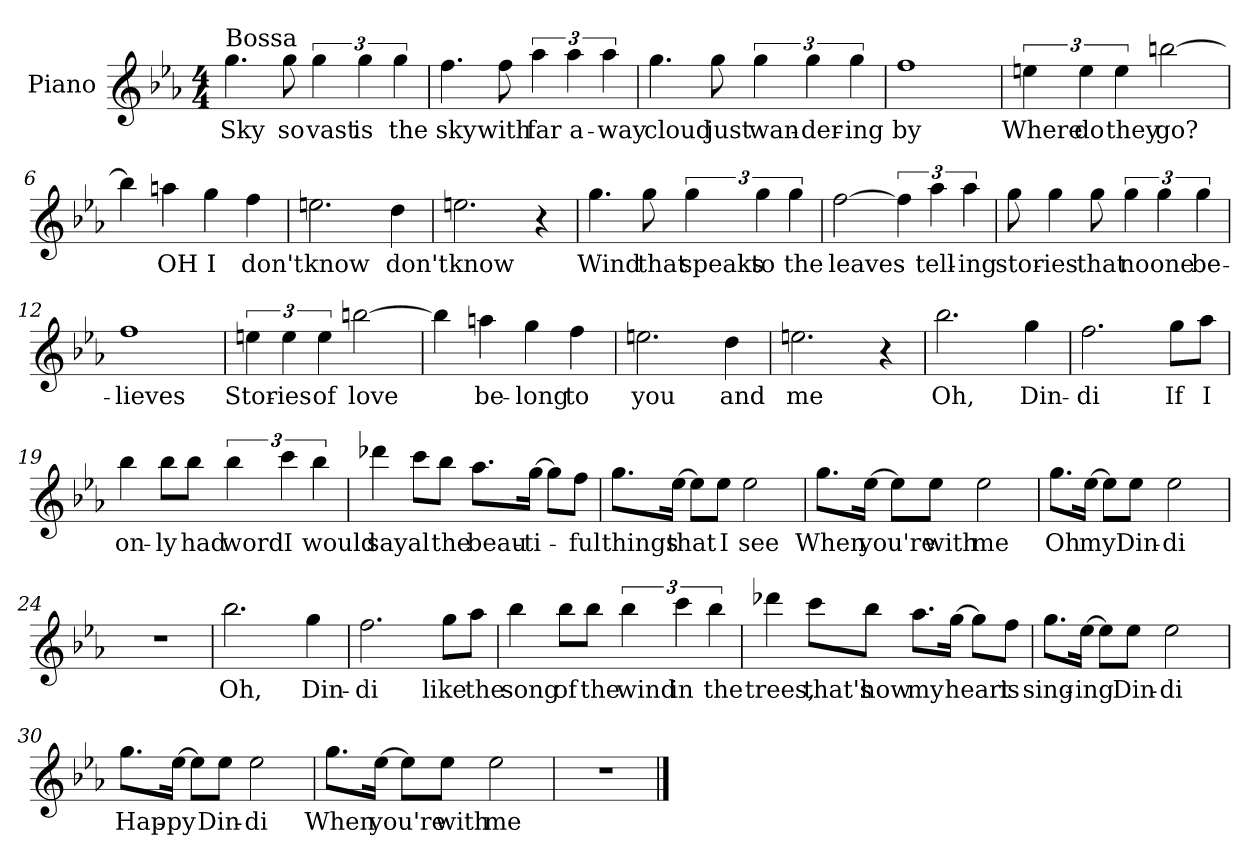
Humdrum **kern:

**kern	**text
*part1	*part1
*staff1	*staff1
*I"Piano	*
*I'Pno.	*
*clefG2	*
*k[b-e-a-]	*
*M4/4	*
=1	=1
!LO:TX:a:t=Bossa	!
!	!LO:LY:b
4.gg\	Sky
!	!LO:LY:b
8gg\	so
!	!LO:LY:b
6gg\	vast
!	!LO:LY:b
6gg\	is
!	!LO:LY:b
6gg\	the
=2	=2
!	!LO:LY:b
4.ff\	sky
!	!LO:LY:b
8ff\	with
!	!LO:LY:b
6aa-\	far
!	!LO:LY:b
6aa-\	a-
!	!LO:LY:b
6aa-\	-way
=3	=3
!	!LO:LY:b
4.gg\	cloud
!	!LO:LY:b
8gg\	just
!	!LO:LY:b
6gg\	wan-
!	!LO:LY:b
6gg\	-der-
!	!LO:LY:b
6gg\	-ing
=4	=4
!	!LO:LY:b
1ff	by
!!LO:LB:g=z
=5	=5
!	!LO:LY:b
6een\	Where
!	!LO:LY:b
6ee\	do
!	!LO:LY:b
6ee\	they
!	!LO:LY:b
[2bbn\	go?
=6	=6
4bb\]	.
!	!LO:LY:b
4aan\	OH
!	!LO:LY:b
4gg\	I
!	!LO:LY:b
4ff\	don't
=7	=7
!	!LO:LY:b
2.een\	know
!	!LO:LY:b
4dd\	don't
=8	=8
!	!LO:LY:b
2.een\	know
4r	.
!!LO:LB:g=z
=9	=9
!	!LO:LY:b
4.gg\	Wind
!	!LO:LY:b
8gg\	that
!	!LO:LY:b
6gg\	speaks
!	!LO:LY:b
6gg\	to
!	!LO:LY:b
6gg\	the
=10	=10
!	!LO:LY:b
[2ff\	leaves
6ff\]	.
!	!LO:LY:b
6aa-\	tell-
!	!LO:LY:b
6aa-\	-ing
=11	=11
!	!LO:LY:b
8gg\	stor-
!	!LO:LY:b
4gg\	-ies
!	!LO:LY:b
8gg\	that
!	!LO:LY:b
6gg\	no
!	!LO:LY:b
6gg\	one
!	!LO:LY:b
6gg\	be-
=12	=12
!	!LO:LY:b
1ff	-lieves
!!LO:LB:g=z
=13	=13
!	!LO:LY:b
6een\	Stor-
!	!LO:LY:b
6ee\	-ies
!	!LO:LY:b
6ee\	of
!	!LO:LY:b
[2bbn\	love
=14	=14
4bb\]	.
!	!LO:LY:b
4aan\	be-
!	!LO:LY:b
4gg\	-long
!	!LO:LY:b
4ff\	to
=15	=15
!	!LO:LY:b
2.een\	you
!	!LO:LY:b
4dd\	and
=16	=16
!	!LO:LY:b
2.een\	me
4r	.
!!LO:LB:g=z
=17	=17
!	!LO:LY:b
2.bb-\	Oh,
!	!LO:LY:b
4gg\	Din-
=18	=18
!	!LO:LY:b
2.ff\	-di
!	!LO:LY:b
8gg\L	If
!	!LO:LY:b
8aa-\J	I
=19	=19
!	!LO:LY:b
4bb-\	on-
!	!LO:LY:b
8bb-\L	-ly
!	!LO:LY:b
8bb-\J	had
!	!LO:LY:b
6bb-\	word
!	!LO:LY:b
6ccc\	I
!	!LO:LY:b
6bb-\	would
=20	=20
!	!LO:LY:b
4ddd-X\	say
!	!LO:LY:b
8ccc\L	al
!	!LO:LY:b
8bb-\J	the
!	!LO:LY:b
8.aa-\L	beau-
!	!LO:LY:b
[16gg\Jk	-ti-
8gg\L]	.
!	!LO:LY:b
8ff\J	-ful
=21	=21
!	!LO:LY:b
8.gg\L	things
!	!LO:LY:b
[16ee-\Jk	that
8ee-\L]	.
!	!LO:LY:b
8ee-\J	I
!	!LO:LY:b
2ee-\	see
!!LO:LB:g=z
=22	=22
!	!LO:LY:b
8.gg\L	When
!	!LO:LY:b
[16ee-\Jk	you're
8ee-\L]	.
!	!LO:LY:b
8ee-\J	with
!	!LO:LY:b
2ee-\	me
=23	=23
!	!LO:LY:b
8.gg\L	Oh
!	!LO:LY:b
[16ee-\Jk	my
8ee-\L]	.
!	!LO:LY:b
8ee-\J	Din-
!	!LO:LY:b
2ee-\	-di
=24	=24
1r	.
!!LO:LB:g=z
=25	=25
!	!LO:LY:b
2.bb-\	Oh,
!	!LO:LY:b
4gg\	Din-
=26	=26
!	!LO:LY:b
2.ff\	-di
!	!LO:LY:b
8gg\L	like
!	!LO:LY:b
8aa-\J	the
=27	=27
!	!LO:LY:b
4bb-\	song
!	!LO:LY:b
8bb-\L	of
!	!LO:LY:b
8bb-\J	the
!	!LO:LY:b
6bb-\	wind
!	!LO:LY:b
6ccc\	in
!	!LO:LY:b
6bb-\	the
=28	=28
!	!LO:LY:b
4ddd-X\	trees,
!	!LO:LY:b
8ccc\L	that's
!	!LO:LY:b
8bb-\J	how
!	!LO:LY:b
8.aa-\L	my
!	!LO:LY:b
[16gg\Jk	heart
8gg\L]	.
!	!LO:LY:b
8ff\J	is
=29	=29
!	!LO:LY:b
8.gg\L	sing-
!	!LO:LY:b
[16ee-\Jk	-ing
8ee-\L]	.
!	!LO:LY:b
8ee-\J	Din-
!	!LO:LY:b
2ee-\	-di
!!LO:PB:g=z
=30	=30
!	!LO:LY:b
8.gg\L	Hap-
!	!LO:LY:b
[16ee-\Jk	-py
8ee-\L]	.
!	!LO:LY:b
8ee-\J	Din-
!	!LO:LY:b
2ee-\	-di
=31	=31
!	!LO:LY:b
8.gg\L	When
!	!LO:LY:b
[16ee-\Jk	you're
8ee-\L]	.
!	!LO:LY:b
8ee-\J	with
!	!LO:LY:b
2ee-\	me
=32	=32
1r	.
==	==
*-	*-
